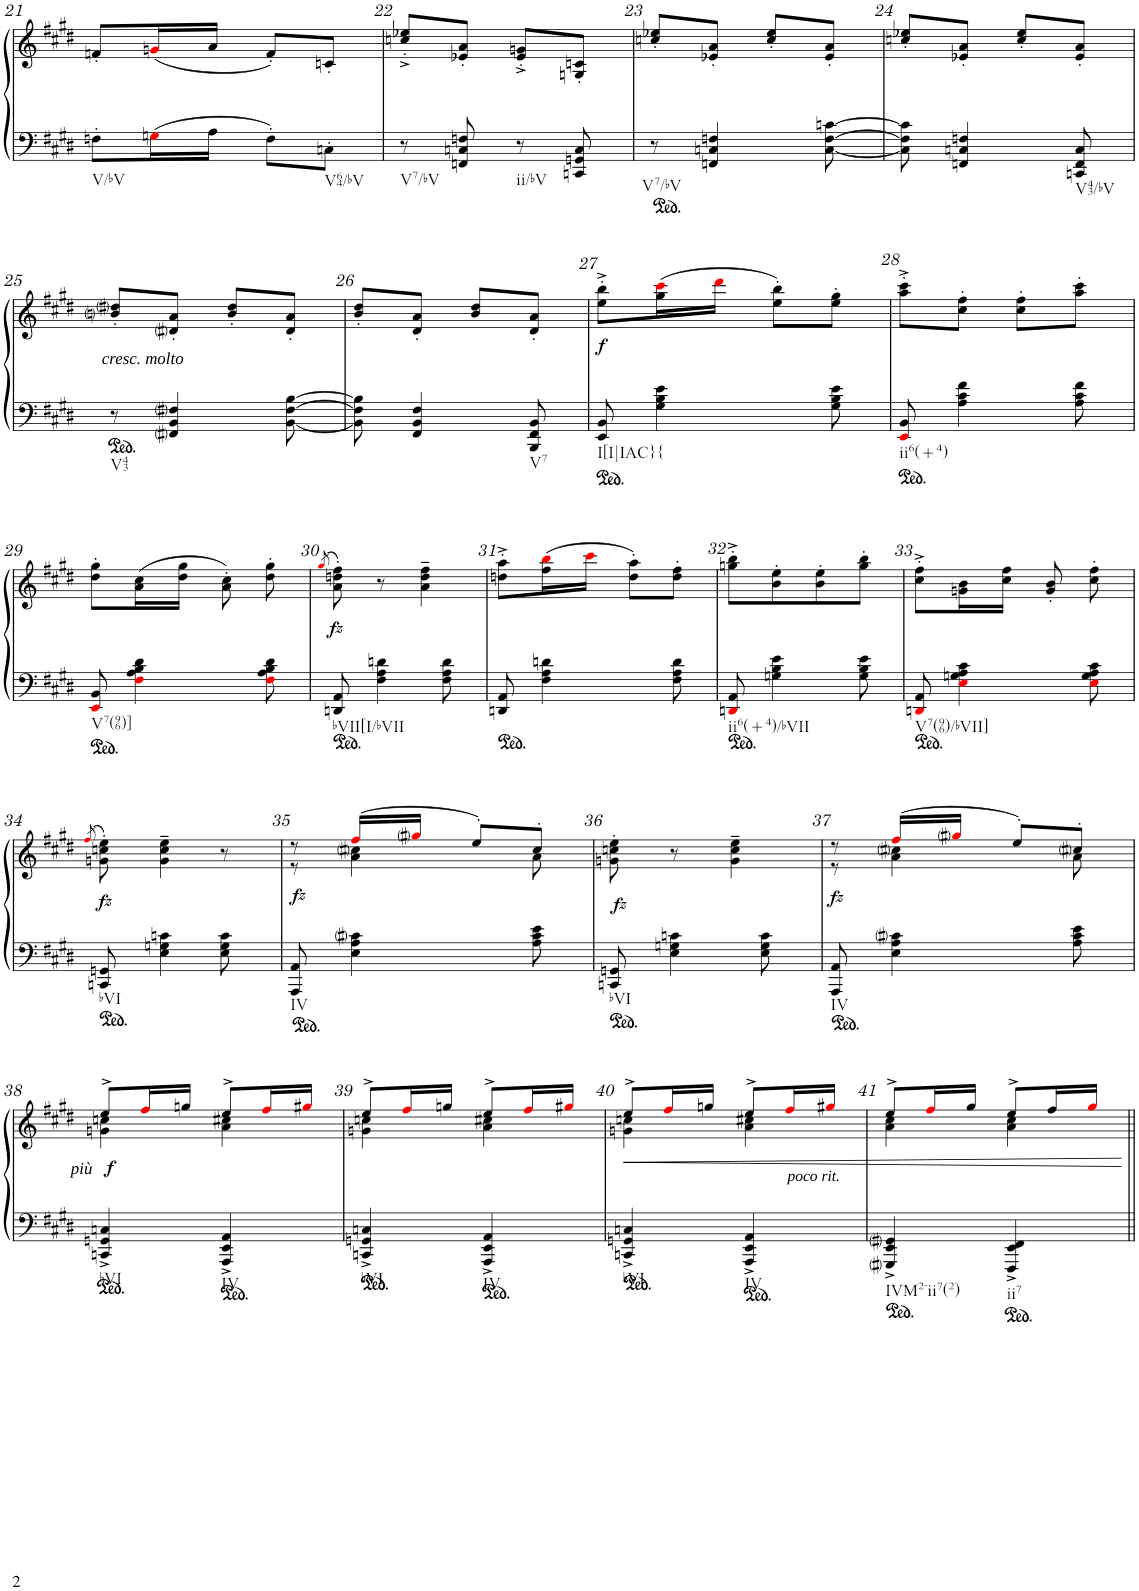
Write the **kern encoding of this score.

**kern	**kern	**dynam
*part1	*part1	*part1
*staff2	*staff1	*staff1/2
*I"Midi_1	*	*
!!LO:PB:g=z
*clefF4	*clefG2	*
*k[f#c#g#d#]	*k[f#c#g#d#]	*
*E:	*E:	*
*M2/4	*M2/4	*
=21	=21	=21
*^	*	*
!LO:TX:b:t=V/bV	!	!	!
8Fn'\L	2ryy	8fn'/L	.
16Gni\L	.	(<16gni/L	.
16A\JJ	.	16a/JJ	.
8F'\L	.	8f'/L)	.
!LO:TX:b:t=V64/bV	!	!	!
8Cn'\J	.	8cn'/J	.
=22	=22	=22	=22
!LO:TX:b:t=V7/bV	!	!	!
8r	2ryy	8ccn/'^ 8ee-X/'^L	.
8FFn/ 8Cn/ 8Fn/	.	8e-X/' 8a/'J	.
!LO:TX:b:t=ii/bV	!	!	!
8r	.	8e-/'^ 8gn/'^L	.
8CCn/ 8GGn/ 8C/	.	8Gn/' 8cn/'J	.
*v	*v	*	*
=23	=23	=23
!LO:TX:b:t=V7/bV	!	!
8r	8ccn/' 8ee-X/'L	.
4FFn/ 4Cn/ 4Fn/	8e-X/' 8a/'J	.
.	8cc/' 8ee-/'L	.
[8C\ [8F\ [8cn\	8e-/' 8a/'J	.
=24	=24	=24
8C\] 8F\] 8c\]	8ccn/' 8ee-X/'L	.
4FFn/ 4Cn/ 4Fn/	8e-X/' 8a/'J	.
.	8cc/' 8ee-/'L	.
!LO:TX:b:t=V43/bV	!	!
8CCn/ 8FF/ 8C/	8e-/' 8a/'J	.
!!LO:LB:g=z
=25	=25	=25
!LO:TX:a:i:t=cresc. molto	!	!
!LO:TX:b:t=V43	!	!
8r	8bnj/' 8dd#j/'L	.
4FF#j/ 4BB/ 4F#j/	8d#j/' 8a/'J	.
.	8b/' 8dd#/'L	.
[8BB\ [8F#\ [8B\	8d#/' 8a/'J	.
=26	=26	=26
8BB\] 8F#\] 8B\]	8b/' 8dd#/'L	.
4FF#/ 4BB/ 4F#/	8d#/' 8a/'J	.
.	8b/ 8dd#/L	.
!LO:TX:b:t=V7	!	!
8BBB/ 8FF#/ 8BB/	8d#/' 8a/'J	.
=27	=27	=27
!LO:TX:b:t=I[I|IAC}{	!	!
!	!	!LO:DY:b
8EE/ 8BB/	8ee\'^ 8bb\'^L	f
4G#\ 4B\ 4e\	(>16gg#\ 16ccc#i\L	.
.	16ddd#i\JJ	.
.	8ee\' 8bb\'L)	.
8G#\ 8B\ 8e\	8ee\' 8gg#\'J	.
=28	=28	=28
!LO:TX:b:t=ii6(+4)	!	!
8EEi/ 8BB/	8aa\'^ 8ccc#\'^L	.
4A\ 4c#\ 4f#\	8cc#\' 8ff#\'J	.
.	8cc#\' 8ff#\'L	.
8A\ 8c#\ 8f#\	8aa\' 8ccc#\'J	.
!!LO:LB:g=z
=29	=29	=29
!LO:TX:b:t=V7(96)]	!	!
8EEi/ 8BB/	8dd#\' 8gg#\'L	.
4F#i\ 4A\ 4B\ 4d#\	(>16a\ 16cc#\L	.
.	16dd#\ 16gg#\JJ	.
.	8a\' 8cc#\')	.
8F#i\ 8A\ 8B\ 8d#\	8dd#\' 8gg#\'	.
=30	=30	=30
.	(>8qgg#i/	.
!LO:TX:b:t=bVII[I/bVII	!	!
!	!	!LO:DY:b
8DDn/ 8AA/	8a\' 8ddn\' 8ff#\')	fz
4F#\ 4A\ 4dn\	8r	.
.	4a\~ 4dd\~ 4ff#\~	.
8F#\ 8A\ 8d\	.	.
=31	=31	=31
8DDn/ 8AA/	8ddn\'^ 8aa\'^L	.
4F#\ 4A\ 4dn\	(>16ff#\ 16bbi\L	.
.	16ccc#i\JJ	.
.	8dd\' 8aa\'L)	.
8F#\ 8A\ 8d\	8dd\' 8ff#\'J	.
=32	=32	=32
!LO:TX:b:t=ii6(+4)/bVII	!	!
8DDni/ 8AA/	8ggn\'^ 8bb\'^L	.
4Gn\ 4B\ 4e\	8b\' 8ee\'	.
.	8b\' 8ee\'	.
8G\ 8B\ 8e\	8gg\' 8bb\'J	.
=33	=33	=33
*	*^	*
!LO:TX:b:t=V7(96)/bVII]	!	!	!
8DDni/ 8AA/	8cc#\'^ 8ff#\'^L	2ryy	.
4Ei\ 4Gn\ 4A\ 4c#\	16gn\ 16b\L	.	.
.	16cc#\ 16ff#\JJ	.	.
.	8g/' 8b/'	.	.
8Ei\ 8G\ 8A\ 8c#\	8cc#\' 8ff#\'	.	.
!!LO:LB:g=z	!!
=34	=34	=34	=34
.	(>8qff#i/	.	.
!LO:TX:b:t=bVI	!	!	!
!	!	!	!LO:DY:b
8CCn/ 8GGn/	8gn\' 8ccn\' 8ee\')	2ryy	fz
4E\ 4Gn\ 4cn\	4g\~ 4cc\~ 4ee\~	.	.
8E\ 8G\ 8c\	8r	.	.
=35	=35	=35	=35
!LO:TX:b:t=IV	!	!	!
!	!	!	!LO:DY:b
8AAA/ 8AA/	8r	8r	fz
4E\ 4A\ 4c#j\	(>16ff#i/LL	4a\ 4cc#j\	.
.	16gg#ji/JJ	.	.
.	8ee'/L)	.	.
8A\ 8c#\ 8e\	8cc#'/J	8a\	.
=36	=36	=36	=36
!LO:TX:b:t=bVI	!	!	!
!	!	!	!LO:DY:b
8CCn/ 8GGn/	8gn\' 8ccn\' 8ee\'	2ryy	fz
4E\ 4Gn\ 4cn\	8r	.	.
.	4g\~ 4cc\~ 4ee\~	.	.
8E\ 8G\ 8c\	.	.	.
=37	=37	=37	=37
!LO:TX:b:t=IV	!	!	!
!	!	!	!LO:DY:b
8AAA/ 8AA/	8r	8r	fz
4E\ 4A\ 4c#j\	(>16ff#i/LL	4a\ 4cc#j\	.
.	16gg#ji/JJ	.	.
.	8ee'/L)	.	.
8A\ 8c#\ 8e\	8cc#j'/J	8a\	.
!!LO:LB:g=z	!!
=38	=38	=38	=38
!	!LO:TX:b:i:t=più	!	!
!LO:TX:b:t=bVI	!	!	!
!	!	!	!LO:DY:b
4CCn/^ 4GGn/^ 4Cn/^	8ee^/L	4gn\ 4ccn\	f
.	16ff#i/L	.	.
.	16ggn/JJ	.	.
!LO:TX:b:t=IV	!	!	!
4AAA/^ 4EE/^ 4AA/^	8ee^/L	4a\ 4cc#X\	.
.	16ff#i/L	.	.
.	16gg#Xi/JJ	.	.
=39	=39	=39	=39
!LO:TX:b:t=bVI	!	!	!
4CCn/^ 4GGn/^ 4Cn/^	8ee^/L	4gn\ 4ccn\	.
.	16ff#i/L	.	.
.	16ggn/JJ	.	.
!LO:TX:b:t=IV	!	!	!
4AAA/^ 4EE/^ 4AA/^	8ee^/L	4a\ 4cc#X\	.
.	16ff#i/L	.	.
.	16gg#Xi/JJ	.	.
=40	=40	=40	=40
!LO:TX:b:t=bVI	!	!	!
!	!	!	!LO:HP:b
4CCn/^ 4GGn/^ 4Cn/^	8ee^/L	4gn\ 4ccn\	<
.	16ff#i/L	.	.
.	16ggn/JJ	.	.
!LO:TX:b:t=IV	!	!	!
4AAA/^ 4EE/^ 4AA/^	8ee^/L	4a\ 4cc#X\	.
!	!LO:TX:b:i:t=poco rit.	!	!
.	16ff#i/L	.	.
.	16gg#Xi/JJ	.	.
=41	=41	=41	=41
!LO:TX:b:t=IVM2-ii7(2)	!	!	!
4GGG#j/^ 4EE/^ 4GG#j/^	8ee^/L	4a\ 4cc#\	.
.	16ff#i/L	.	.
.	16gg#/JJ	.	.
!LO:TX:b:t=ii7	!	!	!
4FFF#/^ 4EE/^ 4FF#/^	8ee^/L	4a\ 4cc#\	.
.	16ff#/L	.	.
.	16gg#i/JJ	.	.
*	*v	*v	*
.	.	[
=||	=||	=||
*-	*-	*-
